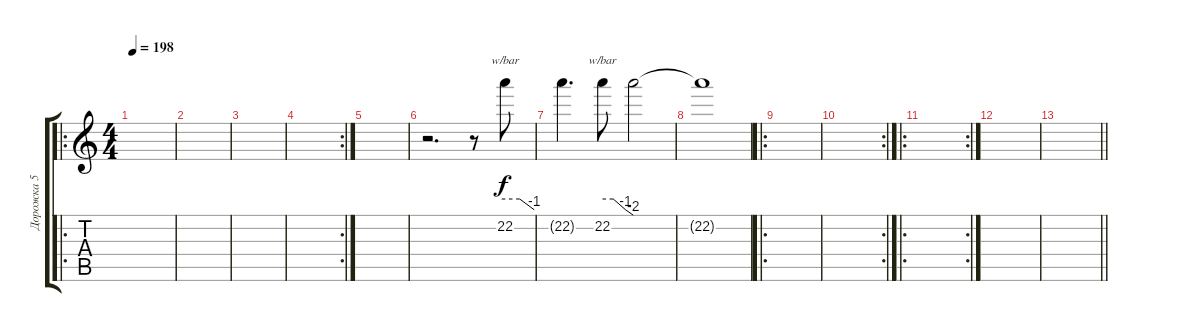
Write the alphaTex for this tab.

\track ("Дорожка 5" "Дорожка 5") {instrument distortionguitar}
\staff {score tabs}
\tuning (E4 B3 G3 D3 A2 E2) {hide}
\ro
\ts (4 4)
\tempo 198
\clef g2
\ks c
|
|
|
\rc 2
|
|
r.2{d} r.8 22.2.8{tbe (custom default 0 0 30 0 60 -4)} |
22.2{t}.4{d} 22.2.8{tbe (custom default 0 0 21 0 45 -4 60 -8)} 22.2{t}.2 |
22.2{t}.1 |
\ro
|
\rc 2
|
\ro
\rc 2
|
|
\barLineRight lightlight
